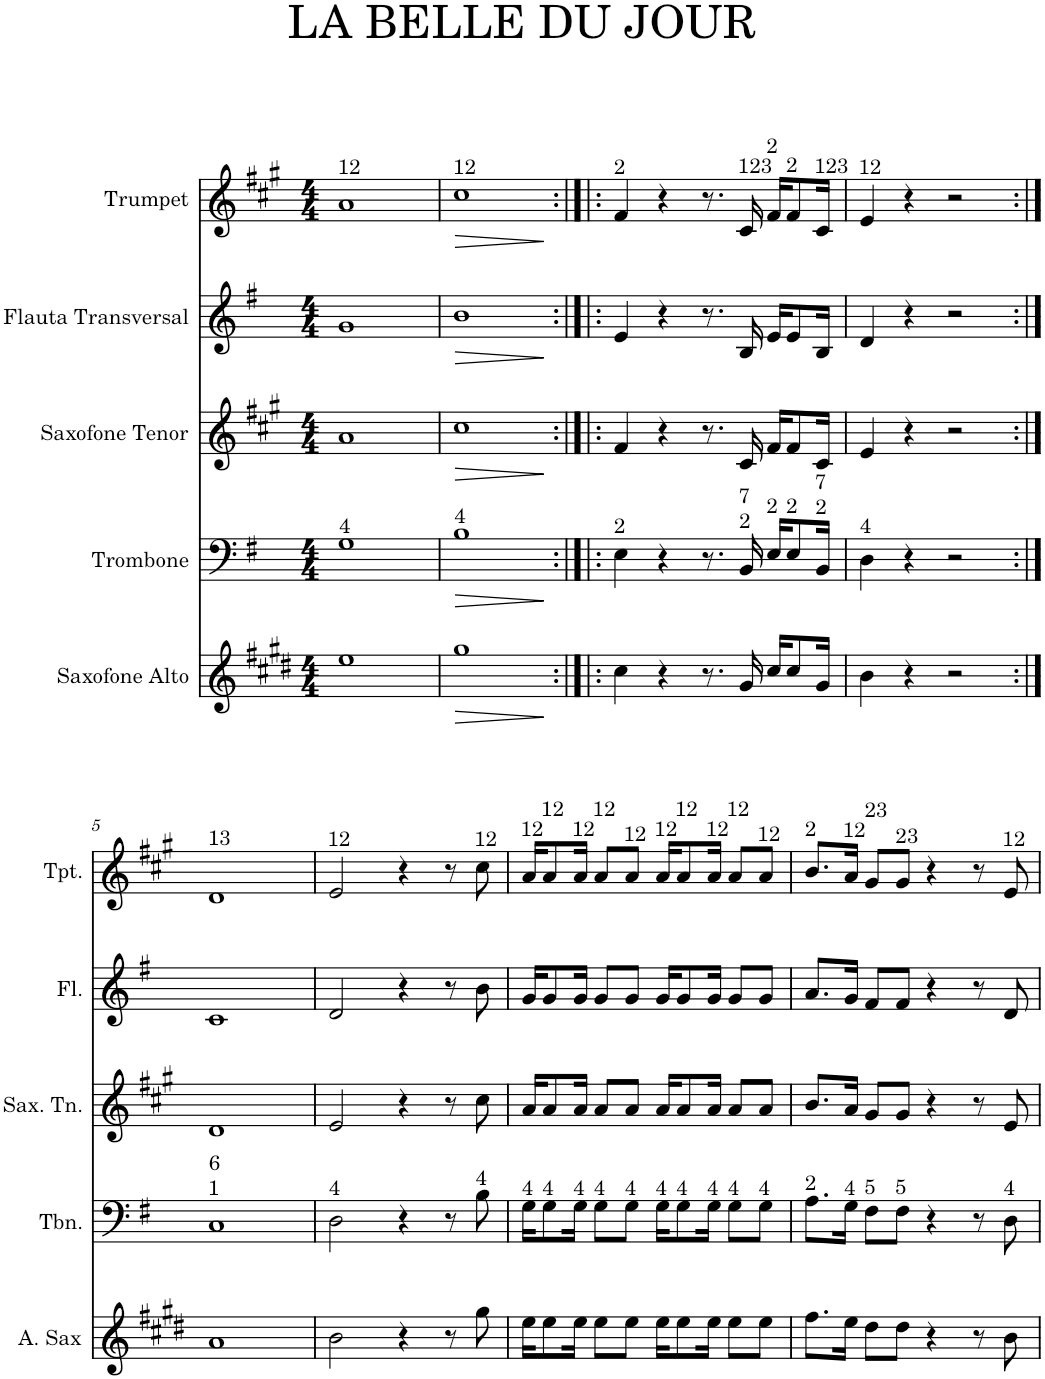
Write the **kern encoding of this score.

**kern	**dynam	**kern	**dynam	**kern	**dynam	**kern	**dynam	**kern	**dynam
*part5	*part5	*part4	*part4	*part3	*part3	*part2	*part2	*part1	*part1
*staff5	*staff5	*staff4	*staff4	*staff3	*staff3	*staff2	*staff2	*staff1	*staff1
*I"Saxofone Alto	*	*I"Trombone	*	*I"Saxofone Tenor	*	*I"Flauta Transversal	*	*I"Trumpet	*
*	*	*I'Tbn.	*	*I'Sax. Tn.	*	*I'Fl.	*	*I'Tpt.	*
*clefG2	*	*clefF4	*	*clefG2	*	*clefG2	*	*clefG2	*
*Trd5c9	*	*	*	*Trd8c14	*	*	*	*Trd1c2	*
*k[f#c#g#d#]	*	*k[f#]	*	*k[f#c#g#]	*	*k[f#]	*	*k[f#c#g#]	*
*M4/4	*	*M4/4	*	*M4/4	*	*M4/4	*	*M4/4	*
=1	=1	=1	=1	=1	=1	=1	=1	=1	=1
!	!	!	!	!	!	!	!	!LO:TX:a:t=12	!
!	!	!LO:TX:a:t=4	!	!	!	!	!	!	!
1ee	.	1G	.	1a	.	1g	.	1a	.
=2	=2	=2	=2	=2	=2	=2	=2	=2	=2
!	!	!	!	!	!	!	!	!LO:TX:a:t=12	!
!	!	!LO:TX:a:t=4	!	!	!	!	!	!	!
!	!LO:HP:b	!	!LO:HP:b	!	!LO:HP:b	!	!LO:HP:b	!	!LO:HP:b
1gg#	>	1B	>	1cc#	>	1b	>	1cc#	>
.	]	.	]	.	]	.	]	.	]
=3:|!|:	=3:|!|:	=3:|!|:	=3:|!|:	=3:|!|:	=3:|!|:	=3:|!|:	=3:|!|:	=3:|!|:	=3:|!|:
!	!	!	!	!	!	!	!	!LO:TX:a:t=2	!
!	!	!LO:TX:a:t=2	!	!	!	!	!	!	!
4cc#\	.	4E\	.	4f#/	.	4e/	.	4f#/	.
4r	.	4r	.	4r	.	4r	.	4r	.
8.r	.	8.r	.	8.r	.	8.r	.	8.r	.
!	!	!	!	!	!	!	!	!LO:TX:a:t=123	!
!	!	!LO:TX:a:t=7	!	!	!	!	!	!	!
!	!	!LO:TX:a:t=2	!	!	!	!	!	!	!
16g#/	.	16BB/	.	16c#/	.	16B/	.	16c#/	.
!	!	!	!	!	!	!	!	!LO:TX:a:t=2	!
!	!	!LO:TX:a:t=2	!	!	!	!	!	!	!
16cc#/KL	.	16E/KL	.	16f#/KL	.	16e/KL	.	16f#/KL	.
!	!	!	!	!	!	!	!	!LO:TX:a:t=2	!
!	!	!LO:TX:a:t=2	!	!	!	!	!	!	!
8cc#/	.	8E/	.	8f#/	.	8e/	.	8f#/	.
!	!	!	!	!	!	!	!	!LO:TX:a:t=123	!
!	!	!LO:TX:a:t=7	!	!	!	!	!	!	!
!	!	!LO:TX:a:t=2	!	!	!	!	!	!	!
16g#/Jk	.	16BB/Jk	.	16c#/Jk	.	16B/Jk	.	16c#/Jk	.
=4	=4	=4	=4	=4	=4	=4	=4	=4	=4
!	!	!	!	!	!	!	!	!LO:TX:a:t=12	!
!	!	!LO:TX:a:t=4	!	!	!	!	!	!	!
4b\	.	4D\	.	4e/	.	4d/	.	4e/	.
4r	.	4r	.	4r	.	4r	.	4r	.
2r	.	2r	.	2r	.	2r	.	2r	.
!!LO:LB:g=z
=5:|!	=5:|!	=5:|!	=5:|!	=5:|!	=5:|!	=5:|!	=5:|!	=5:|!	=5:|!
!	!	!	!	!	!	!	!	!LO:TX:a:t=13	!
!	!	!LO:TX:a:t=6	!	!	!	!	!	!	!
!	!	!LO:TX:a:t=1	!	!	!	!	!	!	!
1a	.	1C	.	1d	.	1c	.	1d	.
=6	=6	=6	=6	=6	=6	=6	=6	=6	=6
!	!	!	!	!	!	!	!	!LO:TX:a:t=12	!
!	!	!LO:TX:a:t=4	!	!	!	!	!	!	!
2b\	.	2D\	.	2e/	.	2d/	.	2e/	.
4r	.	4r	.	4r	.	4r	.	4r	.
8r	.	8r	.	8r	.	8r	.	8r	.
!	!	!	!	!	!	!	!	!LO:TX:a:t=12	!
!	!	!LO:TX:a:t=4	!	!	!	!	!	!	!
8gg#\	.	8B\	.	8cc#\	.	8b\	.	8cc#\	.
=7	=7	=7	=7	=7	=7	=7	=7	=7	=7
!	!	!	!	!	!	!	!	!LO:TX:a:t=12	!
!	!	!LO:TX:a:t=4	!	!	!	!	!	!	!
16ee\KL	.	16G\KL	.	16a/KL	.	16g/KL	.	16a/KL	.
!	!	!	!	!	!	!	!	!LO:TX:a:t=12	!
!	!	!LO:TX:a:t=4	!	!	!	!	!	!	!
8ee\	.	8G\	.	8a/	.	8g/	.	8a/	.
!	!	!	!	!	!	!	!	!LO:TX:a:t=12	!
!	!	!LO:TX:a:t=4	!	!	!	!	!	!	!
16ee\Jk	.	16G\Jk	.	16a/Jk	.	16g/Jk	.	16a/Jk	.
!	!	!	!	!	!	!	!	!LO:TX:a:t=12	!
!	!	!LO:TX:a:t=4	!	!	!	!	!	!	!
8ee\L	.	8G\L	.	8a/L	.	8g/L	.	8a/L	.
!	!	!	!	!	!	!	!	!LO:TX:a:t=12	!
!	!	!LO:TX:a:t=4	!	!	!	!	!	!	!
8ee\J	.	8G\J	.	8a/J	.	8g/J	.	8a/J	.
!	!	!	!	!	!	!	!	!LO:TX:a:t=12	!
!	!	!LO:TX:a:t=4	!	!	!	!	!	!	!
16ee\KL	.	16G\KL	.	16a/KL	.	16g/KL	.	16a/KL	.
!	!	!	!	!	!	!	!	!LO:TX:a:t=12	!
!	!	!LO:TX:a:t=4	!	!	!	!	!	!	!
8ee\	.	8G\	.	8a/	.	8g/	.	8a/	.
!	!	!	!	!	!	!	!	!LO:TX:a:t=12	!
!	!	!LO:TX:a:t=4	!	!	!	!	!	!	!
16ee\Jk	.	16G\Jk	.	16a/Jk	.	16g/Jk	.	16a/Jk	.
!	!	!	!	!	!	!	!	!LO:TX:a:t=12	!
!	!	!LO:TX:a:t=4	!	!	!	!	!	!	!
8ee\L	.	8G\L	.	8a/L	.	8g/L	.	8a/L	.
!	!	!	!	!	!	!	!	!LO:TX:a:t=12	!
!	!	!LO:TX:a:t=4	!	!	!	!	!	!	!
8ee\J	.	8G\J	.	8a/J	.	8g/J	.	8a/J	.
=8	=8	=8	=8	=8	=8	=8	=8	=8	=8
!	!	!	!	!	!	!	!	!LO:TX:a:t=2	!
!	!	!LO:TX:a:t=2	!	!	!	!	!	!	!
8.ff#\L	.	8.A\L	.	8.b/L	.	8.a/L	.	8.b/L	.
!	!	!	!	!	!	!	!	!LO:TX:a:t=12	!
!	!	!LO:TX:a:t=4	!	!	!	!	!	!	!
16ee\Jk	.	16G\Jk	.	16a/Jk	.	16g/Jk	.	16a/Jk	.
!	!	!	!	!	!	!	!	!LO:TX:a:t=23	!
!	!	!LO:TX:a:t=5	!	!	!	!	!	!	!
8dd#\L	.	8F#\L	.	8g#/L	.	8f#/L	.	8g#/L	.
!	!	!	!	!	!	!	!	!LO:TX:a:t=23	!
!	!	!LO:TX:a:t=5	!	!	!	!	!	!	!
8dd#\J	.	8F#\J	.	8g#/J	.	8f#/J	.	8g#/J	.
4r	.	4r	.	4r	.	4r	.	4r	.
8r	.	8r	.	8r	.	8r	.	8r	.
!	!	!	!	!	!	!	!	!LO:TX:a:t=12	!
!	!	!LO:TX:a:t=4	!	!	!	!	!	!	!
8b\	.	8D\	.	8e/	.	8d/	.	8e/	.
=	=	=	=	=	=	=	=	=	=
*-	*-	*-	*-	*-	*-	*-	*-	*-	*-
